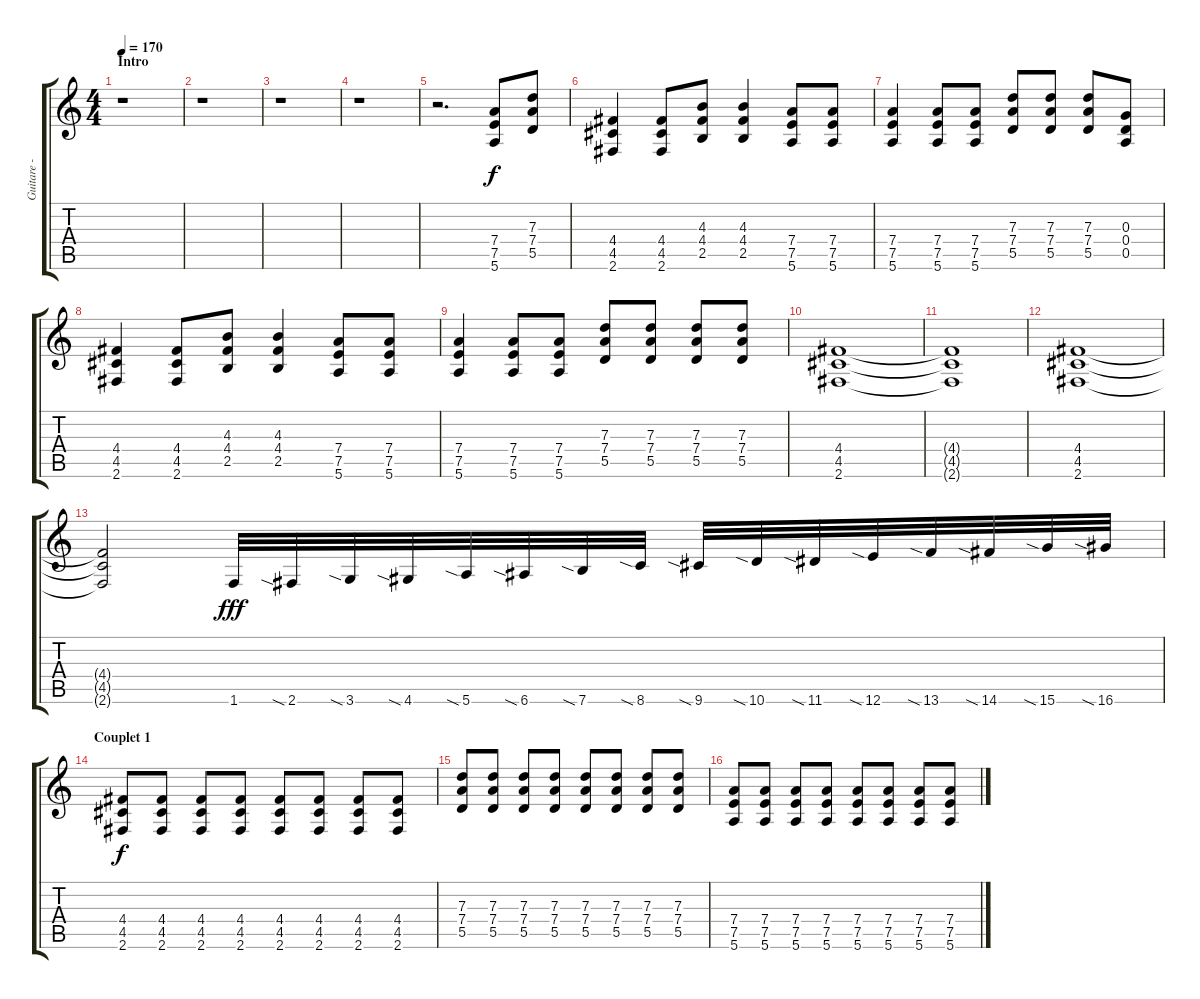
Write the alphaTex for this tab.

\track ("Guitare - Yann" "Guitare - ") {instrument overdrivenguitar}
\staff {score tabs}
\tuning (E4 B3 G3 D3 A2 E2) {hide}
\ts (4 4)
\section ("" "Intro")
\tempo 170
\clef g2
\ks c
r.1{dy f instrument overdrivenguitar} |
r.1 |
r.1 |
r.1 |
r.2{d} (7.4 7.5 5.6).8 (7.3 7.4 5.5).8 |
(4.4 4.5 2.6).4 (4.4 4.5 2.6).8 (4.3 4.4 2.5).8 (4.3 4.4 2.5).4 (7.4 7.5 5.6).8 (7.4 7.5 5.6).8 |
(7.4 7.5 5.6).4 (7.4 7.5 5.6).8 (7.4 7.5 5.6).8 (7.3 7.4 5.5).8 (7.3 7.4 5.5).8 (7.3 7.4 5.5).8 (0.3 0.4 0.5).8 |
(4.4 4.5 2.6).4 (4.4 4.5 2.6).8 (4.3 4.4 2.5).8 (4.3 4.4 2.5).4 (7.4 7.5 5.6).8 (7.4 7.5 5.6).8 |
(7.4 7.5 5.6).4 (7.4 7.5 5.6).8 (7.4 7.5 5.6).8 (7.3 7.4 5.5).8 (7.3 7.4 5.5).8 (7.3 7.4 5.5).8 (7.3 7.4 5.5).8 |
(4.4 4.5 2.6).1 |
(4.4{t} 4.5{t} 2.6{t}).1 |
(4.4 4.5 2.6).1 |
(4.4{t} 4.5{t} 2.6{t}).2 1.6.32{dy fff instrument guitarfretnoise} 2.6{sia}.32 3.6{sia}.32 4.6{sia}.32 5.6{sia}.32 6.6{sia}.32 7.6{sia}.32 8.6{sia}.32 9.6{sia}.32 10.6{sia}.32 11.6{sia}.32 12.6{sia}.32 13.6{sia}.32 14.6{sia}.32 15.6{sia}.32 16.6{sia}.32 |
\section ("" "Couplet 1")
(4.4 4.5 2.6).8{dy f instrument overdrivenguitar} (4.4 4.5 2.6).8 (4.4 4.5 2.6).8 (4.4 4.5 2.6).8 (4.4 4.5 2.6).8 (4.4 4.5 2.6).8 (4.4 4.5 2.6).8 (4.4 4.5 2.6).8 |
(7.3 7.4 5.5).8 (7.3 7.4 5.5).8 (7.3 7.4 5.5).8 (7.3 7.4 5.5).8 (7.3 7.4 5.5).8 (7.3 7.4 5.5).8 (7.3 7.4 5.5).8 (7.3 7.4 5.5).8 |
(7.4 7.5 5.6).8 (7.4 7.5 5.6).8 (7.4 7.5 5.6).8 (7.4 7.5 5.6).8 (7.4 7.5 5.6).8 (7.4 7.5 5.6).8 (7.4 7.5 5.6).8 (7.4 7.5 5.6).8
